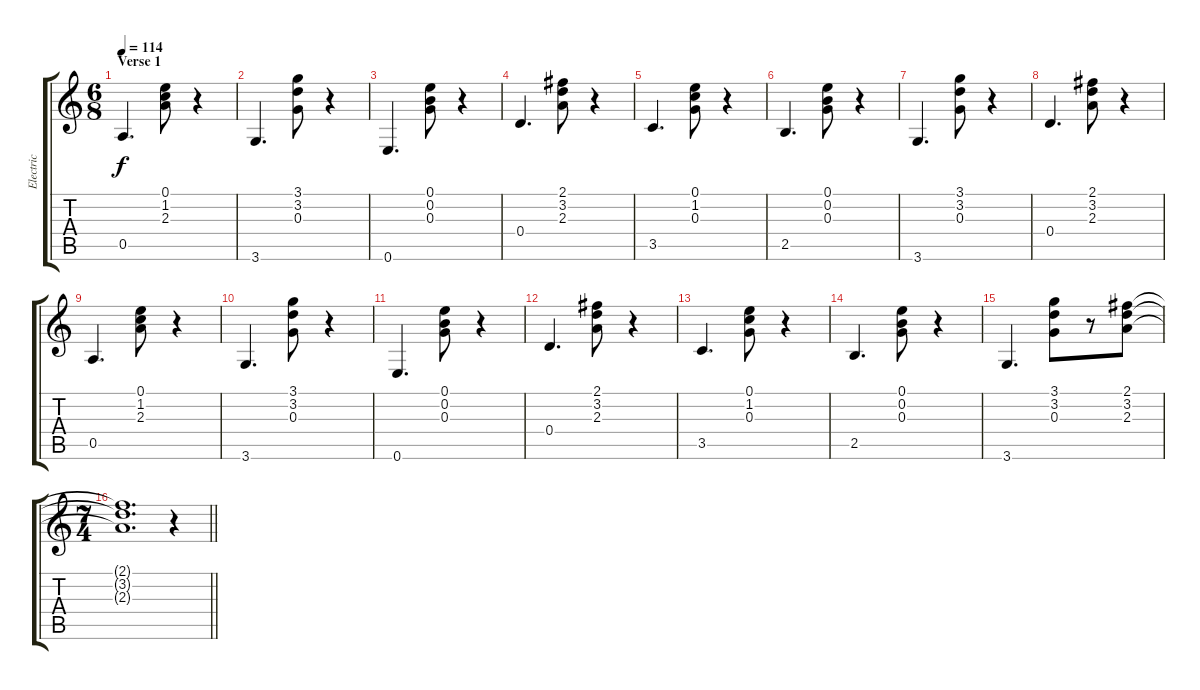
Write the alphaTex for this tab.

\track ("Electric" "Electric") {instrument overdrivenguitar}
\staff {score tabs}
\tuning (E4 B3 G3 D3 A2 E2) {hide}
\ts (6 8)
\section ("" "Verse 1")
\tempo 114
\clef g2
\ks c
0.5.4{d dy f} (0.1 1.2 2.3).8 r.4 |
3.6.4{d} (3.1 3.2 0.3).8 r.4 |
0.6.4{d} (0.1 0.2 0.3).8 r.4 |
0.4.4{d} (2.1 3.2 2.3).8 r.4 |
3.5.4{d} (0.1 1.2 0.3).8 r.4 |
2.5.4{d} (0.1 0.2 0.3).8 r.4 |
3.6.4{d} (3.1 3.2 0.3).8 r.4 |
0.4.4{d} (2.1 3.2 2.3).8 r.4 |
0.5.4{d} (0.1 1.2 2.3).8 r.4 |
3.6.4{d} (3.1 3.2 0.3).8 r.4 |
0.6.4{d} (0.1 0.2 0.3).8 r.4 |
0.4.4{d} (2.1 3.2 2.3).8 r.4 |
3.5.4{d} (0.1 1.2 0.3).8 r.4 |
2.5.4{d} (0.1 0.2 0.3).8 r.4 |
3.6.4{d} (3.1 3.2 0.3).8 r.8 (2.1 3.2 2.3).8 |
\ts (7 4)
\barLineRight lightlight
(2.1{t} 3.2{t} 2.3{t}).1{d} r.4
